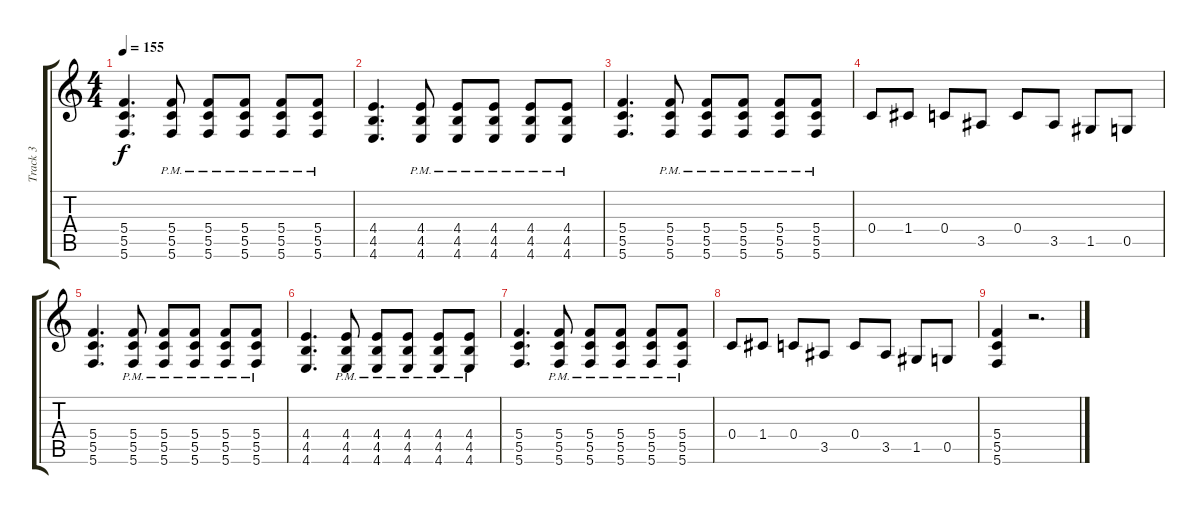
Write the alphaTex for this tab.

\track ("Track 3" "Track 3") {instrument distortionguitar}
\staff {score tabs}
\tuning (D4 A3 F3 C3 G2 C2) {hide}
\ts (4 4)
\tempo 155
\clef g2
\ks c
(5.4 5.5 5.6).4{d dy f} (5.4{pm} 5.5{pm} 5.6{pm}).8 (5.4{pm} 5.5{pm} 5.6{pm}).8 (5.4{pm} 5.5{pm} 5.6{pm}).8 (5.4{pm} 5.5{pm} 5.6{pm}).8 (5.4 5.5 5.6{pm}).8 |
(4.4 4.5 4.6).4{d} (4.4{pm} 4.5{pm} 4.6{pm}).8 (4.4{pm} 4.5{pm} 4.6{pm}).8 (4.4{pm} 4.5{pm} 4.6{pm}).8 (4.4{pm} 4.5{pm} 4.6{pm}).8 (4.4 4.5 4.6{pm}).8 |
(5.4 5.5 5.6).4{d} (5.4{pm} 5.5{pm} 5.6{pm}).8 (5.4{pm} 5.5{pm} 5.6{pm}).8 (5.4{pm} 5.5{pm} 5.6{pm}).8 (5.4{pm} 5.5{pm} 5.6{pm}).8 (5.4 5.5 5.6{pm}).8 |
0.4.8 1.4.8 0.4.8 3.5.8 0.4.8 3.5.8 1.5.8 0.5.8 |
(5.4 5.5 5.6).4{d} (5.4{pm} 5.5{pm} 5.6{pm}).8 (5.4{pm} 5.5{pm} 5.6{pm}).8 (5.4{pm} 5.5{pm} 5.6{pm}).8 (5.4{pm} 5.5{pm} 5.6{pm}).8 (5.4 5.5 5.6{pm}).8 |
(4.4 4.5 4.6).4{d} (4.4{pm} 4.5{pm} 4.6{pm}).8 (4.4{pm} 4.5{pm} 4.6{pm}).8 (4.4{pm} 4.5{pm} 4.6{pm}).8 (4.4{pm} 4.5{pm} 4.6{pm}).8 (4.4 4.5 4.6{pm}).8 |
(5.4 5.5 5.6).4{d} (5.4{pm} 5.5{pm} 5.6{pm}).8 (5.4{pm} 5.5{pm} 5.6{pm}).8 (5.4{pm} 5.5{pm} 5.6{pm}).8 (5.4{pm} 5.5{pm} 5.6{pm}).8 (5.4 5.5 5.6{pm}).8 |
0.4.8 1.4.8 0.4.8 3.5.8 0.4.8 3.5.8 1.5.8 0.5.8 |
(5.4 5.5 5.6).4 r.2{d}
